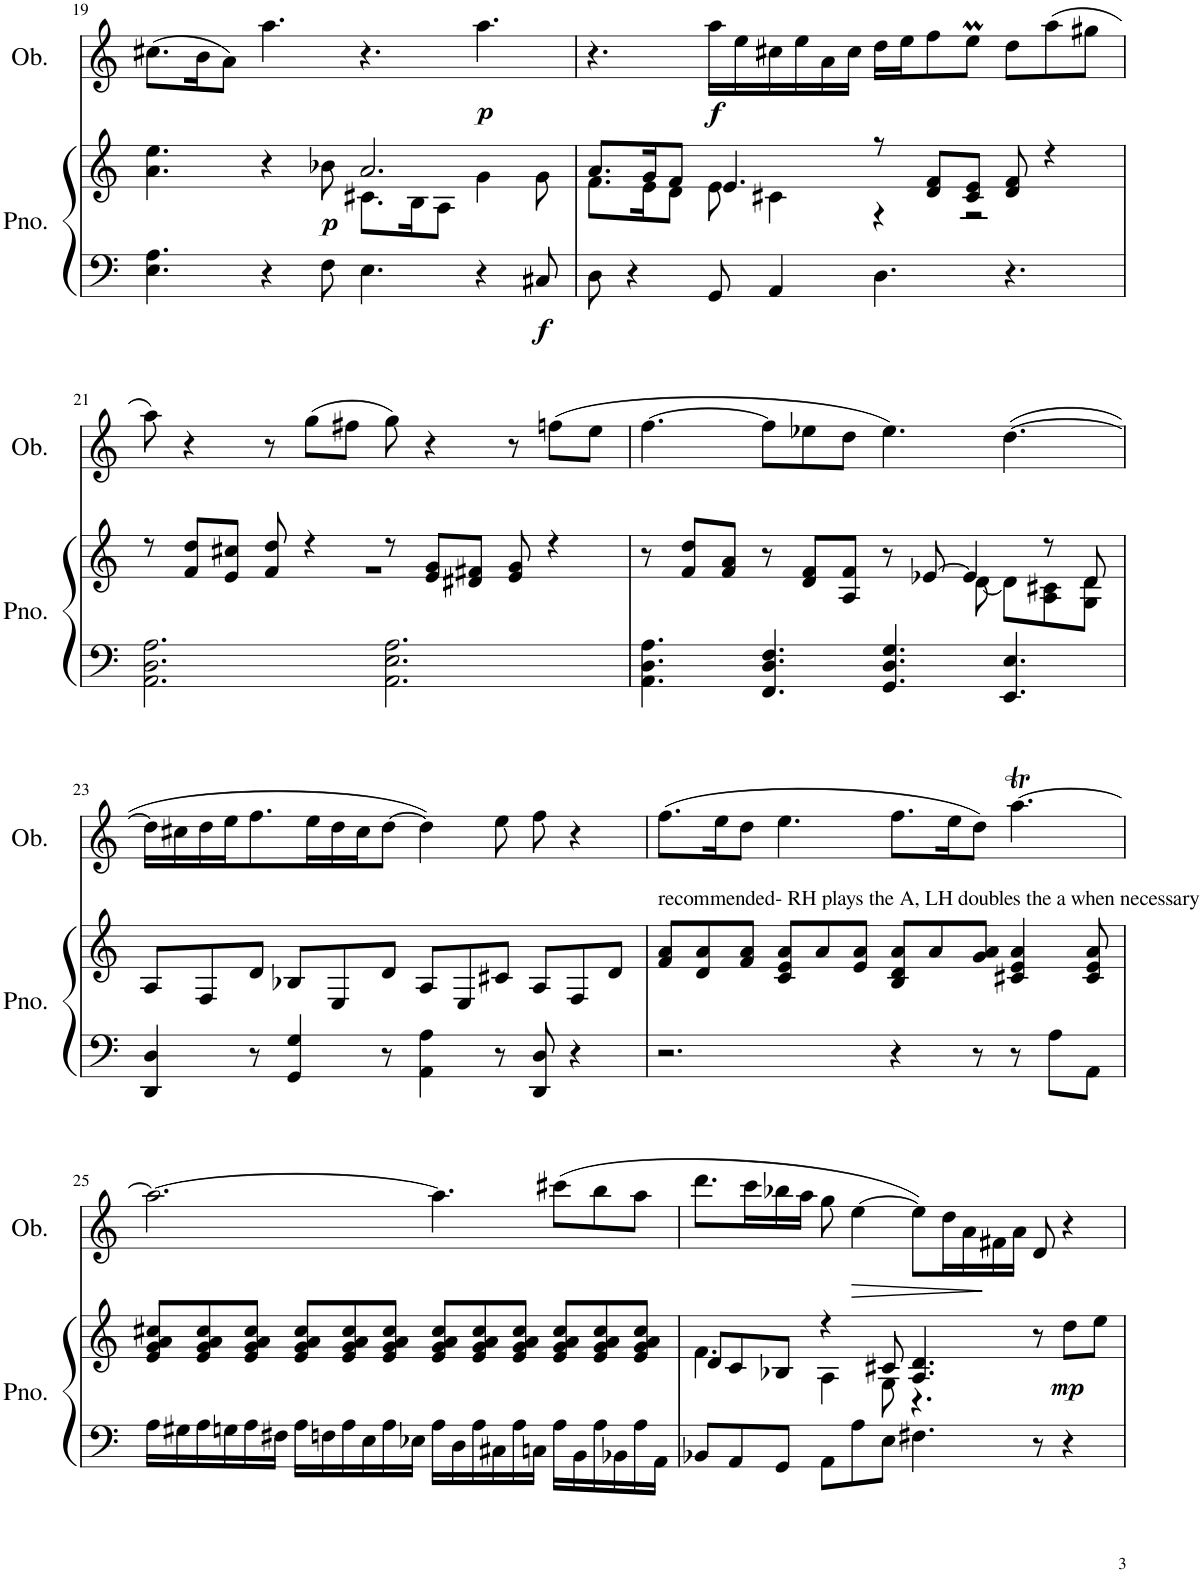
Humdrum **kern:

**kern	**kern	**dynam	**kern	**dynam
*part2	*part2	*part2	*part1	*part1
*staff3	*staff2	*staff2/3	*staff1	*staff1
*I"Piano	*	*	*I"Oboe	*
*I'Pno.	*	*	*I'Ob.	*
!!LO:PB:g=z
*clefF4	*clefG2	*	*clefG2	*
*k[]	*k[]	*	*k[]	*
*M12/8	*M12/8	*	*M12/8	*
=19	=19	=19	=19	=19
*	*^	*	*	*
4.E\ 4.A\	4.a\ 4.ee\	2.ryy	.	(8.cc#X\L	.
.	.	.	.	16b\K	.
.	.	.	.	8a\J)	.
4r	4r	.	.	4.aa\	.
!	!	!	!LO:DY:b	!	!
8F\	8b-X\	.	p	.	.
4.E\	2.a/	8.c#X\L	.	4.r	.
.	.	16B\K	.	.	.
.	.	8A\J	.	.	.
!	!	!	!	!	!LO:DY:b
4r	.	4g\	.	4.aa\	p
!	!	!	!LO:DY:b=2	!	!
8C#X/	.	8g\	f	.	.
=20	=20	=20	=20	=20	=20
8D\	8.a/L	8.f\L	.	4.r	.
4r	.	.	.	.	.
.	16g/K	16e\K	.	.	.
.	8f/J	8d\J	.	.	.
!	!	!	!	!	!LO:DY:b
8GG/	4.e/	8e\	.	16aa\LL	f
.	.	.	.	16ee\	.
4AA/	.	4c#X\	.	16cc#X\	.
.	.	.	.	16ee\	.
.	.	.	.	16a\	.
.	.	.	.	16cc#\JJ	.
4.D\	8r	4r	.	16dd\LL	.
.	.	.	.	16ee\J	.
.	8d/ 8f/L	.	.	8ff\	.
.	8c#/ 8e/J	2r	.	8eem\J	.
4.r	8d/ 8f/	.	.	8dd\L	.
.	4r	.	.	(8aa\	.
.	.	.	.	8gg#X\J	.
!!LO:LB:g=z
=21	=21	=21	=21	=21	=21
2.AA\ 2.D\ 2.A\	8r	1.r	.	8aa\)	.
.	8f/ 8dd/L	.	.	4r	.
.	8e/ 8cc#X/J	.	.	.	.
.	8f/ 8dd/	.	.	8r	.
.	4r	.	.	(8gg\L	.
.	.	.	.	8ff#X\J	.
2.AA\ 2.E\ 2.A\	8r	.	.	8gg\)	.
.	8e/ 8g/L	.	.	4r	.
.	8d#X/ 8f#X/J	.	.	.	.
.	8e/ 8g/	.	.	8r	.
.	4r	.	.	(8ffn\L	.
.	.	.	.	8ee\J	.
=22	=22	=22	=22	=22	=22
4.AA\ 4.D\ 4.A\	8r	1ryy	.	[4.ff\	.
.	8f/ 8dd/L	.	.	.	.
.	8f/ 8a/J	.	.	.	.
4.FF/ 4.D/ 4.F/	8r	.	.	8ff\L]	.
.	8d/ 8f/L	.	.	8ee-X\	.
.	8A/ 8f/J	.	.	8dd\J	.
4.GG/ 4.D/ 4.G/	8r	.	.	4.ee-\)	.
.	[8e-X/	.	.	.	.
.	4e-/]	[8d\	.	.	.
4.EE/ 4.E/	.	8d\L]	.	([4.dd\	.
.	8r	8A\ 8c#X\	.	.	.
.	8d/	8G\ 8d\J	.	.	.
*	*v	*v	*	*	*
!!LO:LB:g=z
=23	=23	=23	=23	=23
4DD/ 4D/	8A/L	.	16dd\LL]	.
.	.	.	16cc#X\	.
.	8F/	.	16dd\	.
.	.	.	16ee\J	.
8r	8d/J	.	8.ff\	.
4GG/ 4G/	8B-X/L	.	.	.
.	.	.	16ee\L	.
.	8E/	.	16dd\	.
.	.	.	16cc#\J	.
8r	8d/J	.	[8dd\J	.
4AA\ 4A\	8A/L	.	4dd\])	.
.	8E/	.	.	.
8r	8c#X/J	.	8ee\	.
8DD/ 8D/	8A/L	.	8ff\	.
4r	8F/	.	4r	.
.	8d/J	.	.	.
=24	=24	=24	=24	=24
!	!LO:TX:a:t=recommended- RH plays the A, LH doubles the a when necessary	!	!	!
2.r	8f/ 8a/L	.	(8.ff\L	.
.	8d/ 8a/	.	.	.
.	.	.	16ee\K	.
.	8f/ 8a/J	.	8dd\J	.
.	8c/ 8e/ 8a/L	.	4.ee\	.
.	8a/	.	.	.
.	8e/ 8a/J	.	.	.
4r	8B/ 8d/ 8a/L	.	8.ff\L	.
.	8a/	.	.	.
.	.	.	16ee\K	.
8r	8g/ 8a/J	.	8dd\J)	.
8r	4c#X/ 4e/ 4a/	.	[4.aaT\	.
8A\L	.	.	.	.
8AA\J	8c#/ 8e/ 8a/	.	.	.
!!LO:LB:g=z
=25	=25	=25	=25	=25
16A\LL	8e/ 8g/ 8a/ 8cc#X/L	.	2.aa\_	.
16G#X\	.	.	.	.
16A\	8e/ 8g/ 8a/ 8cc#/	.	.	.
16Gn\	.	.	.	.
16A\	8e/ 8g/ 8a/ 8cc#/J	.	.	.
16F#X\JJ	.	.	.	.
16A\LL	8e/ 8g/ 8a/ 8cc#/L	.	.	.
16Fn\	.	.	.	.
16A\	8e/ 8g/ 8a/ 8cc#/	.	.	.
16E\	.	.	.	.
16A\	8e/ 8g/ 8a/ 8cc#/J	.	.	.
16E-X\JJ	.	.	.	.
16A\LL	8e/ 8g/ 8a/ 8cc#/L	.	4.aa\]	.
16D\	.	.	.	.
16A\	8e/ 8g/ 8a/ 8cc#/	.	.	.
16C#X\	.	.	.	.
16A\	8e/ 8g/ 8a/ 8cc#/J	.	.	.
16Cn\JJ	.	.	.	.
16A\LL	8e/ 8g/ 8a/ 8cc#/L	.	(8ccc#X\L	.
16BB\	.	.	.	.
16A\	8e/ 8g/ 8a/ 8cc#/	.	8bb\	.
16BB-X\	.	.	.	.
16A\	8e/ 8g/ 8a/ 8cc#/J	.	8aa\J	.
16AA\JJ	.	.	.	.
=26	=26	=26	=26	=26
*	*^	*	*	*
8BB-X/L	8d/L	4.f\	.	8.ddd\L	.
8AA/	8c/	.	.	.	.
.	.	.	.	16ccc\L	.
8GG/J	8B-X/J	.	.	16bb-X\	.
.	.	.	.	16aa\JJ	.
8AA\L	4r	4A\	.	8gg\	.
!	!	!	!	!	!LO:HP:b
8A\	.	.	.	[4ee\	>
8E\J	8c#X/	8G\	.	.	.
4.F#X\	4.A/ 4.d/	4.r	.	8ee\L])	.
.	.	.	.	16dd\L	.
.	.	.	.	16a\	.
.	.	.	.	16f#X\	]
.	.	.	.	16a\JJ	.
8r	8r	4.ryy	.	8d/	.
!	!	!	!LO:DY:b	!	!
4r	8dd\L	.	mp	4r	.
.	8ee\J	.	.	.	.
*	*v	*v	*	*	*
=	=	=	=	=
*-	*-	*-	*-	*-
